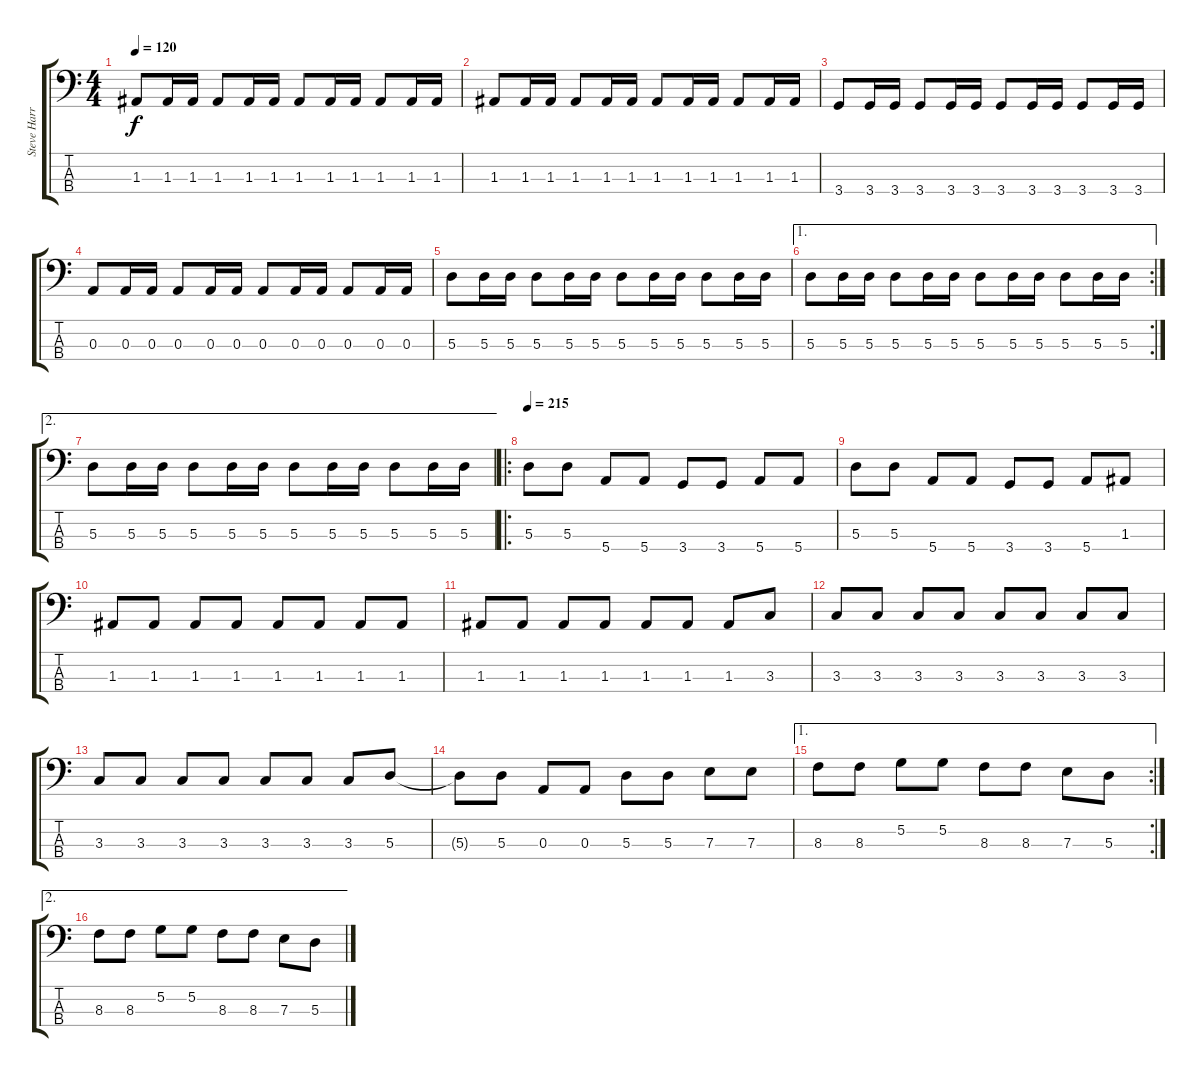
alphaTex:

\track ("Steve Harris" "Steve Harr") {instrument electricbasspick}
\staff {score tabs}
\tuning (G2 D2 A1 E1) {hide}
\ts (4 4)
\tempo 120
\clef f4
\ks c
1.3.8{dy f} 1.3.16 1.3.16 1.3.8 1.3.16 1.3.16 1.3.8 1.3.16 1.3.16 1.3.8 1.3.16 1.3.16 |
1.3.8 1.3.16 1.3.16 1.3.8 1.3.16 1.3.16 1.3.8 1.3.16 1.3.16 1.3.8 1.3.16 1.3.16 |
3.4.8 3.4.16 3.4.16 3.4.8 3.4.16 3.4.16 3.4.8 3.4.16 3.4.16 3.4.8 3.4.16 3.4.16 |
0.3.8 0.3.16 0.3.16 0.3.8 0.3.16 0.3.16 0.3.8 0.3.16 0.3.16 0.3.8 0.3.16 0.3.16 |
5.3.8 5.3.16 5.3.16 5.3.8 5.3.16 5.3.16 5.3.8 5.3.16 5.3.16 5.3.8 5.3.16 5.3.16 |
\ae 1
\rc 2
5.3.8 5.3.16 5.3.16 5.3.8 5.3.16 5.3.16 5.3.8 5.3.16 5.3.16 5.3.8 5.3.16 5.3.16 |
\ae 2
5.3.8 5.3.16 5.3.16 5.3.8 5.3.16 5.3.16 5.3.8 5.3.16 5.3.16 5.3.8 5.3.16 5.3.16 |
\ro
\tempo 215
5.3.8 5.3.8 5.4.8 5.4.8 3.4.8 3.4.8 5.4.8 5.4.8 |
5.3.8 5.3.8 5.4.8 5.4.8 3.4.8 3.4.8 5.4.8 1.3.8 |
1.3.8 1.3.8 1.3.8 1.3.8 1.3.8 1.3.8 1.3.8 1.3.8 |
1.3.8 1.3.8 1.3.8 1.3.8 1.3.8 1.3.8 1.3.8 3.3.8 |
3.3.8 3.3.8 3.3.8 3.3.8 3.3.8 3.3.8 3.3.8 3.3.8 |
3.3.8 3.3.8 3.3.8 3.3.8 3.3.8 3.3.8 3.3.8 5.3.8 |
5.3{t}.8 5.3.8 0.3.8 0.3.8 5.3.8 5.3.8 7.3.8 7.3.8 |
\ae 1
\rc 2
8.3.8 8.3.8 5.2.8 5.2.8 8.3.8 8.3.8 7.3.8 5.3.8 |
\ae 2
8.3.8 8.3.8 5.2.8 5.2.8 8.3.8 8.3.8 7.3.8 5.3.8
